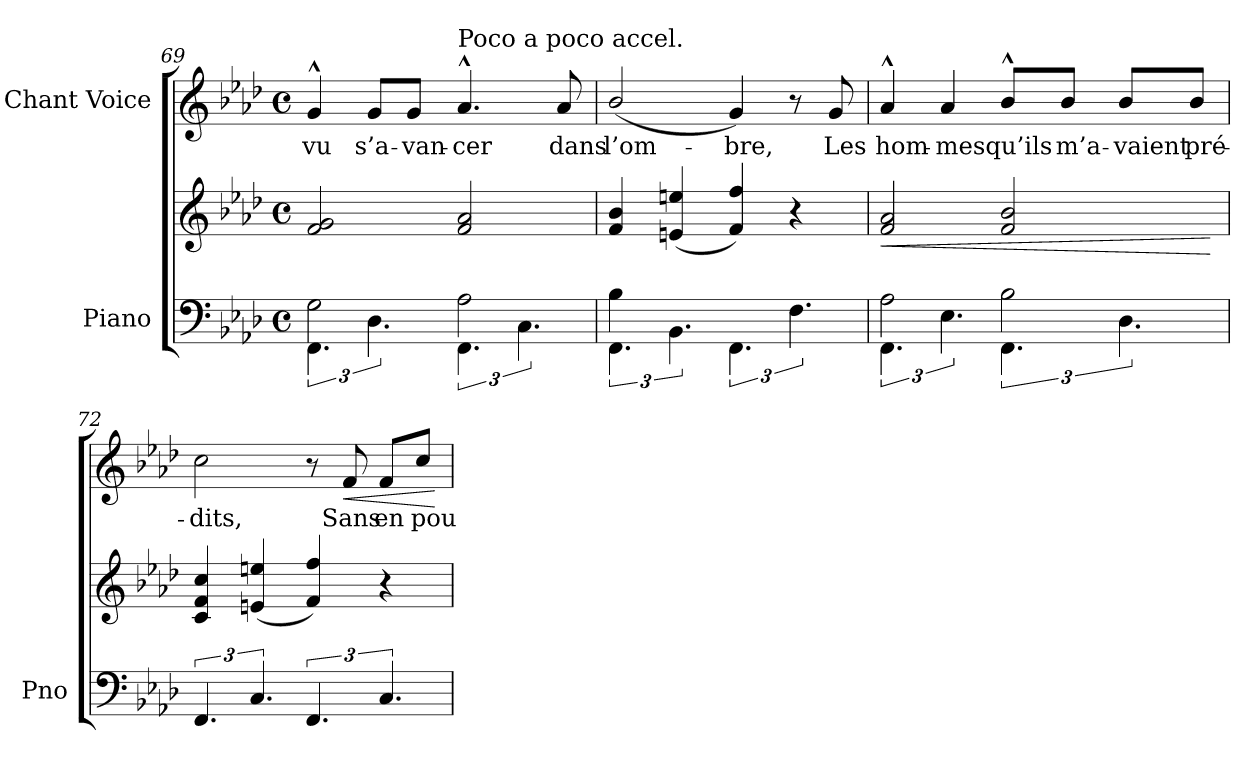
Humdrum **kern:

**kern	**kern	**dynam	**kern	**text	**dynam
*part2	*part2	*part2	*part1	*part1	*part1
*staff3	*staff2	*staff2/3	*staff1	*staff1	*staff1
*I"Piano	*	*	*I"Chant Voice	*	*
*I'Pno	*	*	*	*	*
*clefF4	*clefG2	*	*clefG2	*	*
*k[b-e-a-d-]	*k[b-e-a-d-]	*	*k[b-e-a-d-]	*	*
*M4/4	*M4/4	*	*M4/4	*	*
*met(c)	*met(c)	*	*met(c)	*	*
=69	=69	=69	=69	=69	=69
*^	*	*	*	*	*
!	!	!	!	!	!LO:LY:b	!
2G\	6.FF\	2f/ 2g/	.	4g^^/	vu	.
!	!	!	!	!	!LO:LY:b	!
.	6.D-\	.	.	8g/L	s’a-	.
!	!	!	!	!	!LO:LY:b	!
.	.	.	.	8g/J	-van-	.
!	!	!	!	!LO:TX:a:t=Poco a poco accel.	!	!
!	!	!	!	!	!LO:LY:b	!
2A-\	6.FF\	2f/ 2a-/	.	4.a-^^/	-cer	.
.	6.C\	.	.	.	.	.
!	!	!	!	!	!LO:LY:b	!
.	.	.	.	8a-/	dans	.
!!LO:LB:g=z
=70	=70	=70	=70	=70	=70	=70
!	!	!	!	!	!LO:LY:b	!
4B-\	6.FF\	4f/ 4b-/	.	(2b-/	l’om-	.
2.ryy	6.BB-\	(4en/ 4een/	.	.	.	.
!	!	!	!	!	!LO:LY:b	!
.	6.FF\	4f/ 4ff/)	.	4g/)	-bre,	.
.	6.F\	4r	.	8r	.	.
!	!	!	!	!	!LO:LY:b	!
.	.	.	.	8g/	Les	.
=71	=71	=71	=71	=71	=71	=71
!	!	!	!LO:HP:b	!	!LO:LY:b	!
2A-\	6.FF\	2f/ 2a-/	<	4a-^^/	hom-	.
!	!	!	!	!	!LO:LY:b	!
.	6.E-\	.	.	4a-/	-mes	.
!	!	!	!	!	!LO:LY:b	!
2B-\	6.FF\	2f/ 2b-/	.	8b-^^/L	qu’ils	.
!	!	!	!	!	!LO:LY:b	!
.	.	.	.	8b-/J	m’a-	.
!	!	!	!	!	!LO:LY:b	!
.	6.D-\	.	.	8b-/L	-vaient	.
!	!	!	!	!	!LO:LY:b	!
.	.	.	.	8b-/J	pré-	.
*v	*v	*	*	*	*	*
.	.	[	.	.	.
=72	=72	=72	=72	=72	=72
!	!	!	!	!LO:LY:b	!
6.FF/	4c/ 4f/ 4cc/	.	2cc\	-dits,	.
6.C/	(<4en/ 4een/	.	.	.	.
6.FF/	4f/ 4ff/)	.	8r	.	.
!	!	!	!	!LO:LY:b	!LO:HP:b
.	.	.	8f/	Sans	<
!	!	!	!	!LO:LY:b	!
6.C/	4r	.	8f/L	en	.
!	!	!	!	!LO:LY:b	!
.	.	.	8cc/J	pou-	.
.	.	.	.	.	[
=	=	=	=	=	=
*-	*-	*-	*-	*-	*-
